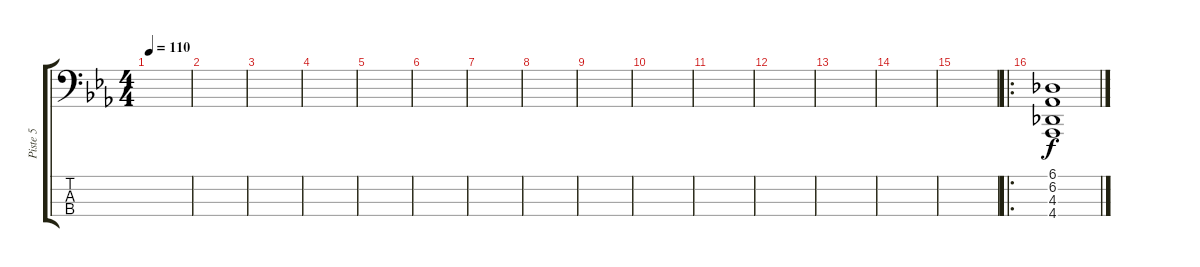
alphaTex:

\track ("Piste 5" "Piste 5") {instrument choiraahs}
\staff {score tabs}
\tuning (G2 D2 A1 E1) {hide}
\ts (4 4)
\tempo 110
\clef f4
\ks cminor
|
|
|
|
|
|
|
|
|
|
|
|
|
|
|
\ro
(6.1 6.2 4.3 4.4).1
